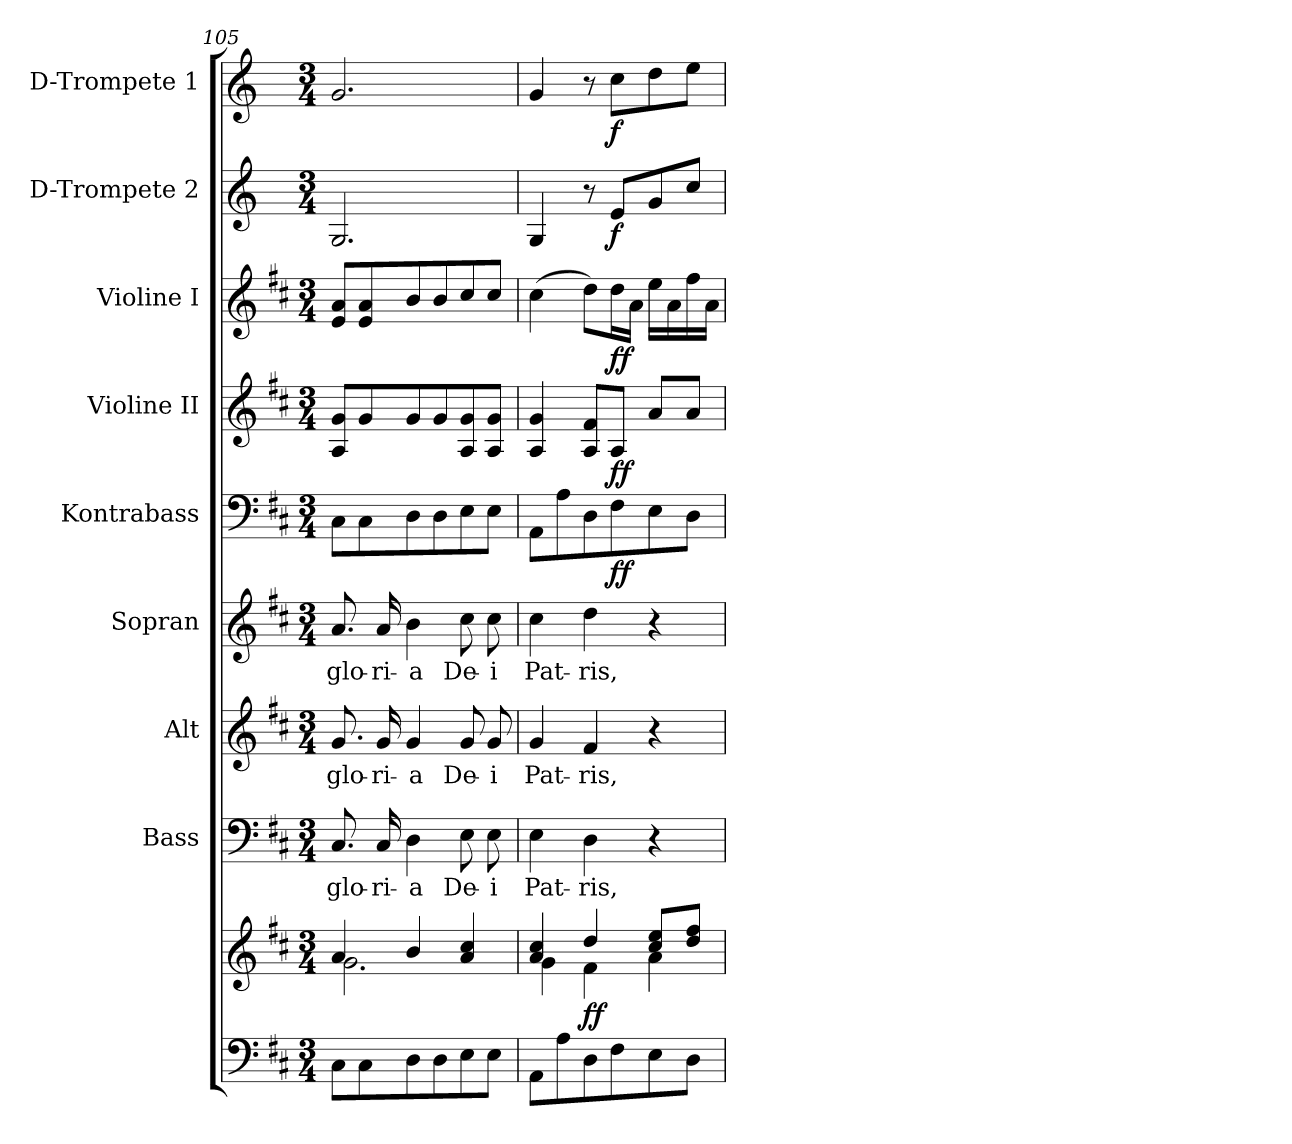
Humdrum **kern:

**kern	**kern	**dynam	**kern	**text	**kern	**text	**kern	**text	**kern	**dynam	**kern	**dynam	**kern	**dynam	**kern	**dynam	**kern	**dynam
*part9	*part9	*part9	*part8	*part8	*part7	*part7	*part6	*part6	*part5	*part5	*part4	*part4	*part3	*part3	*part2	*part2	*part1	*part1
*staff10	*staff9	*staff9/10	*staff8	*staff8	*staff7	*staff7	*staff6	*staff6	*staff5	*staff5	*staff4	*staff4	*staff3	*staff3	*staff2	*staff2	*staff1	*staff1
*	*	*	*I"Bass	*	*I"Alt	*	*I"Sopran	*	*I"Kontrabass	*	*I"Violine II	*	*I"Violine I	*	*I"D-Trompete 2	*	*I"D-Trompete 1	*
*	*	*	*I'B.	*	*I'A.	*	*I'S.	*	*I'Kb.	*	*I'Vl. II	*	*I'Vl. I	*	*I'D Trp. 2	*	*I'D Trp. 1	*
*clefF4	*clefG2	*	*clefF4	*	*clefG2	*	*clefG2	*	*clefF4	*	*clefG2	*	*clefG2	*	*clefG2	*	*clefG2	*
*	*	*	*	*	*	*	*	*	*ITrd7c12	*	*	*	*	*	*ITrd-1c-2	*	*ITrd-1c-2	*
*k[f#c#]	*k[f#c#]	*	*k[f#c#]	*	*k[f#c#]	*	*k[f#c#]	*	*k[f#c#]	*	*k[f#c#]	*	*k[f#c#]	*	*k[f#c#]	*	*k[f#c#]	*
*D:	*D:	*	*D:	*	*D:	*	*D:	*	*D:	*	*D:	*	*D:	*	*D:	*	*D:	*
*M3/4	*M3/4	*	*M3/4	*	*M3/4	*	*M3/4	*	*M3/4	*	*M3/4	*	*M3/4	*	*M3/4	*	*M3/4	*
=105	=105	=105	=105	=105	=105	=105	=105	=105	=105	=105	=105	=105	=105	=105	=105	=105	=105	=105
*	*^	*	*	*	*	*	*	*	*	*	*	*	*	*	*	*	*	*
!	!	!	!	!	!LO:LY:b	!	!LO:LY:b	!	!LO:LY:b	!	!	!	!	!	!	!	!	!	!
8C#\L	4a/	2.g\	.	8.C#/	glo-	8.g/	glo-	8.a/	glo-	8CC#\L	.	8A/ 8g/L	.	8e/ 8a/L	.	2.A/	.	2.a/	.
8C#\	.	.	.	.	.	.	.	.	.	8CC#\	.	8g/	.	8e/ 8a/	.	.	.	.	.
!	!	!	!	!	!LO:LY:b	!	!LO:LY:b	!	!LO:LY:b	!	!	!	!	!	!	!	!	!	!
.	.	.	.	16C#/	-ri-	16g/	-ri-	16a/	-ri-	.	.	.	.	.	.	.	.	.	.
!	!	!	!	!	!LO:LY:b	!	!LO:LY:b	!	!LO:LY:b	!	!	!	!	!	!	!	!	!	!
8D\	4b/	.	.	4D\	-a	4g/	-a	4b\	-a	8DD\	.	8g/	.	8b/	.	.	.	.	.
8D\	.	.	.	.	.	.	.	.	.	8DD\	.	8g/	.	8b/	.	.	.	.	.
!	!	!	!	!	!LO:LY:b	!	!LO:LY:b	!	!LO:LY:b	!	!	!	!	!	!	!	!	!	!
8E\	4a/ 4cc#/	.	.	8E\	De-	8g/	De-	8cc#\	De-	8EE\	.	8A/ 8g/	.	8cc#/	.	.	.	.	.
!	!	!	!	!	!LO:LY:b	!	!LO:LY:b	!	!LO:LY:b	!	!	!	!	!	!	!	!	!	!
8E\J	.	.	.	8E\	-i	8g/	-i	8cc#\	-i	8EE\J	.	8A/ 8g/J	.	8cc#/J	.	.	.	.	.
=106	=106	=106	=106	=106	=106	=106	=106	=106	=106	=106	=106	=106	=106	=106	=106	=106	=106	=106	=106
!	!	!	!	!	!LO:LY:b	!	!LO:LY:b	!	!LO:LY:b	!	!	!	!	!	!	!	!	!	!
8AA\L	4a/ 4cc#/	4g\	.	4E\	Pat-	4g/	Pat-	4cc#\	Pat-	8AAA\L	.	4A/ 4g/	.	(>4cc#\	.	4A/	.	4a/	.
8A\	.	.	.	.	.	.	.	.	.	8AA\	.	.	.	.	.	.	.	.	.
!	!	!	!LO:DY:b	!	!LO:LY:b	!	!LO:LY:b	!	!LO:LY:b	!	!	!	!	!	!	!	!	!	!
8D\	4dd/	4f#\	ff	4D\	-ris,	4f#/	-ris,	4dd\	-ris,	8DD\	.	8A/ 8f#/L	.	8dd\L)	.	8r	.	8r	.
!	!	!	!	!	!	!	!	!	!	!	!LO:DY:b	!	!LO:DY:b	!	!LO:DY:b	!	!LO:DY:b	!	!LO:DY:b
8F#\	.	.	.	.	.	.	.	.	.	8FF#\	ff	8A/J	ff	16dd\L	ff	8f#/L	f	8dd\L	f
.	.	.	.	.	.	.	.	.	.	.	.	.	.	16a\JJ	.	.	.	.	.
8E\	8cc#/ 8ee/L	4a\	.	4r	.	4r	.	4r	.	8EE\	.	8a/L	.	16ee\LL	.	8a/	.	8ee\	.
.	.	.	.	.	.	.	.	.	.	.	.	.	.	16a\	.	.	.	.	.
8D\J	8dd/ 8ff#/J	.	.	.	.	.	.	.	.	8DD\J	.	8a/J	.	16ff#\	.	8dd/J	.	8ff#\J	.
.	.	.	.	.	.	.	.	.	.	.	.	.	.	16a\JJ	.	.	.	.	.
*	*v	*v	*	*	*	*	*	*	*	*	*	*	*	*	*	*	*	*	*
=	=	=	=	=	=	=	=	=	=	=	=	=	=	=	=	=	=	=
*-	*-	*-	*-	*-	*-	*-	*-	*-	*-	*-	*-	*-	*-	*-	*-	*-	*-	*-
